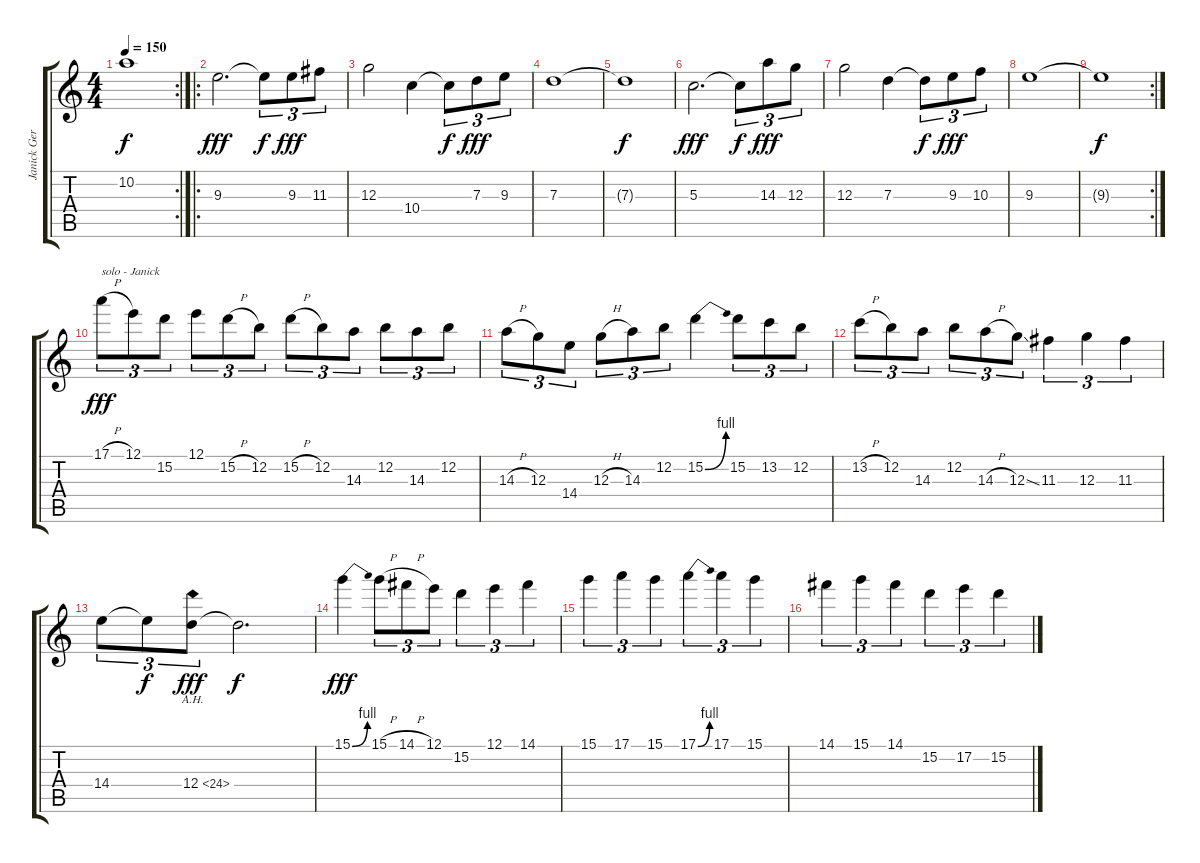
\track ("Janick Gers" "Janick Ger") {instrument distortionguitar}
\staff {score tabs}
\tuning (E4 B3 G3 D3 A2 E2) {hide}
\rc 2
\ts (4 4)
\tempo 150
\clef g2
\ks c
10.2{t}.1{dy f} |
\ro
9.3.2{d dy fff} 9.3{t}.8{tu (3 2) dy f} 9.3.8{tu (3 2) dy fff} 11.3.8{tu (3 2)} |
12.3.2 10.4.4 10.4{t}.8{tu (3 2) dy f} 7.3.8{tu (3 2) dy fff} 9.3.8{tu (3 2)} |
7.3.1 |
7.3{t}.1{dy f} |
5.3.2{d dy fff} 5.3{t}.8{tu (3 2) dy f} 14.3.8{tu (3 2) dy fff} 12.3.8{tu (3 2)} |
12.3.2 7.3.4 7.3{t}.8{tu (3 2) dy f} 9.3.8{tu (3 2) dy fff} 10.3.8{tu (3 2)} |
9.3.1 |
\rc 2
9.3{t}.1{dy f} |
17.1{h}.8{tu (3 2) txt "solo - Janick" dy fff} 12.1.8{tu (3 2)} 15.2.8{tu (3 2)} 12.1.8{tu (3 2)} 15.2{h}.8{tu (3 2)} 12.2.8{tu (3 2)} 15.2{h}.8{tu (3 2)} 12.2.8{tu (3 2)} 14.3.8{tu (3 2)} 12.2.8{tu (3 2)} 14.3.8{tu (3 2)} 12.2.8{tu (3 2)} |
14.3{h}.8{tu (3 2)} 12.3.8{tu (3 2)} 14.4.8{tu (3 2)} 12.3{h}.8{tu (3 2)} 14.3.8{tu (3 2)} 12.2.8{tu (3 2)} 15.2{be (bend 0 0 60 4)}.4 15.2.8{tu (3 2)} 13.2.8{tu (3 2)} 12.2.8{tu (3 2)} |
13.2{h}.8{tu (3 2)} 12.2.8{tu (3 2)} 14.3.8{tu (3 2)} 12.2.8{tu (3 2)} 14.3{h}.8{tu (3 2)} 12.3{ss}.8{tu (3 2)} 11.3.4{tu (3 2)} 12.3.4{tu (3 2)} 11.3.4{tu (3 2)} |
14.4.8{tu (3 2)} 14.4{t}.8{tu (3 2) dy f} 12.4{ah 12}.8{tu (3 2) dy fff} 12.4{t}.2{d dy f} |
15.1{be (bend 0 0 60 4)}.4{dy fff} 15.1{h}.8{tu (3 2)} 14.1{h}.8{tu (3 2)} 12.1.8{tu (3 2)} 15.2.4{tu (3 2)} 12.1.4{tu (3 2)} 14.1.4{tu (3 2)} |
15.1.4{tu (3 2)} 17.1.4{tu (3 2)} 15.1.4{tu (3 2)} 17.1{be (bend 0 0 60 4)}.4{tu (3 2)} 17.1.4{tu (3 2)} 15.1.4{tu (3 2)} |
14.1.4{tu (3 2)} 15.1.4{tu (3 2)} 14.1.4{tu (3 2)} 15.2.4{tu (3 2)} 17.2.4{tu (3 2)} 15.2.4{tu (3 2)}
